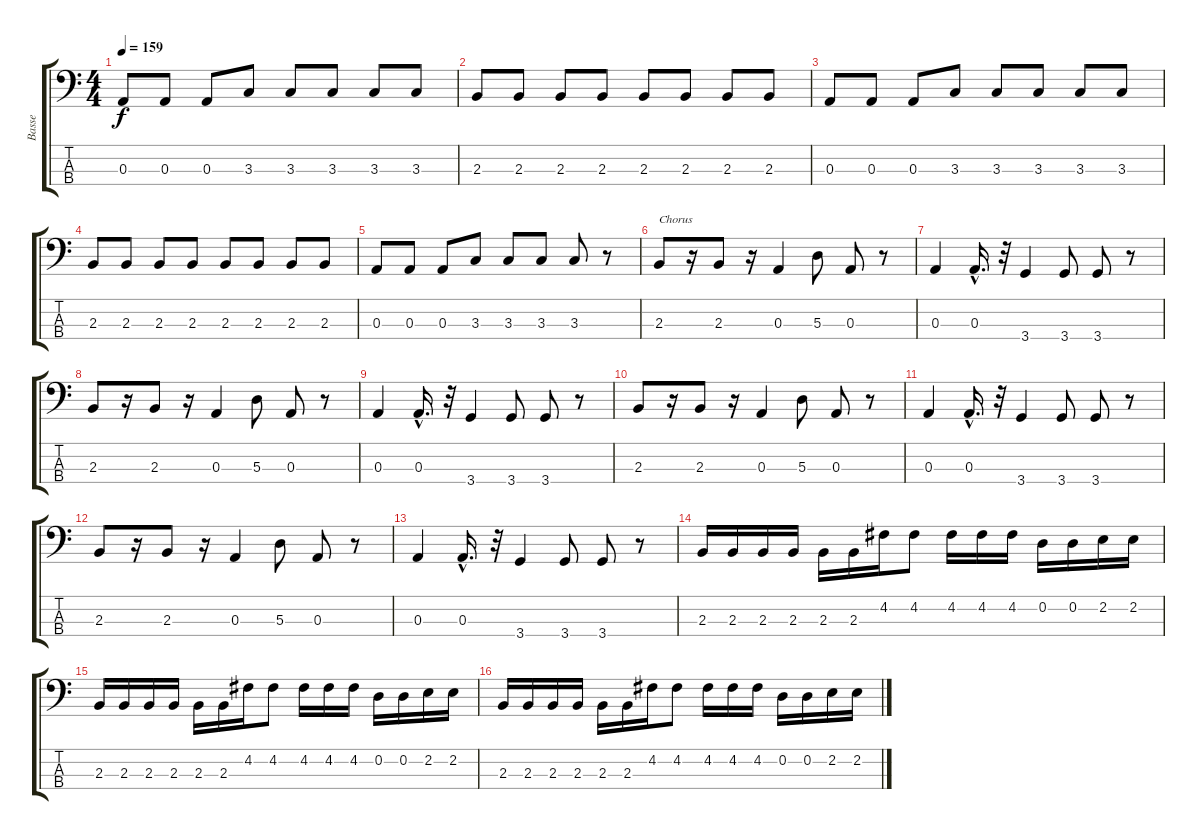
\track ("Basse" "Basse") {instrument electricbasspick}
\staff {score tabs}
\tuning (G2 D2 A1 E1) {hide}
\ts (4 4)
\tempo 159
\clef f4
\ks c
0.3.8{dy f} 0.3.8 0.3.8 3.3.8 3.3.8 3.3.8 3.3.8 3.3.8 |
2.3.8 2.3.8 2.3.8 2.3.8 2.3.8 2.3.8 2.3.8 2.3.8 |
0.3.8 0.3.8 0.3.8 3.3.8 3.3.8 3.3.8 3.3.8 3.3.8 |
2.3.8 2.3.8 2.3.8 2.3.8 2.3.8 2.3.8 2.3.8 2.3.8 |
0.3.8 0.3.8 0.3.8 3.3.8 3.3.8 3.3.8 3.3.8 r.8 |
2.3.8{txt "Chorus"} r.16 2.3.8 r.16 0.3.4 5.3.8 0.3.8 r.8 |
0.3.4 0.3{hac}.16{d} r.32 3.4.4 3.4.8 3.4.8 r.8 |
2.3.8 r.16 2.3.8 r.16 0.3.4 5.3.8 0.3.8 r.8 |
0.3.4 0.3{hac}.16{d} r.32 3.4.4 3.4.8 3.4.8 r.8 |
2.3.8 r.16 2.3.8 r.16 0.3.4 5.3.8 0.3.8 r.8 |
0.3.4 0.3{hac}.16{d} r.32 3.4.4 3.4.8 3.4.8 r.8 |
2.3.8 r.16 2.3.8 r.16 0.3.4 5.3.8 0.3.8 r.8 |
0.3.4 0.3{hac}.16{d} r.32 3.4.4 3.4.8 3.4.8 r.8 |
2.3.16 2.3.16 2.3.16 2.3.16 2.3.16 2.3.16 4.2.16 4.2.8 4.2.16 4.2.16 4.2.16 0.2.16 0.2.16 2.2.16 2.2.16 |
2.3.16 2.3.16 2.3.16 2.3.16 2.3.16 2.3.16 4.2.16 4.2.8 4.2.16 4.2.16 4.2.16 0.2.16 0.2.16 2.2.16 2.2.16 |
2.3.16 2.3.16 2.3.16 2.3.16 2.3.16 2.3.16 4.2.16 4.2.8 4.2.16 4.2.16 4.2.16 0.2.16 0.2.16 2.2.16 2.2.16
